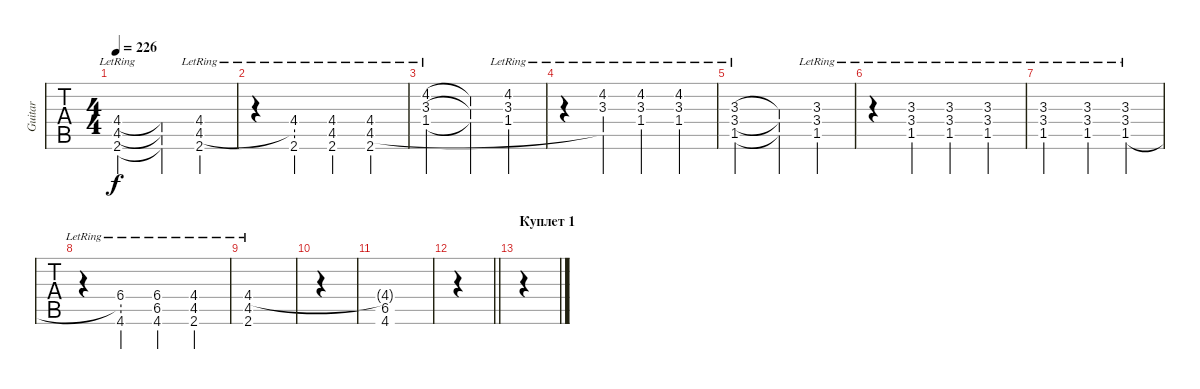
\track ("Guitar" "Guitar") {instrument distortionguitar}
\staff {tabs}
\tuning (E4 B3 G3 D3 A2 E2) {hide}
\ts (4 4)
\tempo 226
\clef g2
\ks c
(4.4{lr} 4.5{lr} 2.6{lr}).2{dy f} (4.4{t} 4.5{t} 2.6{t}).4 (4.4{lr} 4.5{lr} 2.6{lr}).4 |
r.4 (4.4{lr} 4.5{t} 2.6{lr}).4 (4.4{lr} 4.5{lr} 2.6{lr}).4 (4.4{lr} 4.5{lr} 2.6{lr}).4 |
(4.2{lr} 3.3{lr} 1.4{lr}).2 (4.2{t} 3.3{t} 1.4{t}).4 (4.2{lr} 3.3{lr} 1.4{lr}).4 |
r.4 (4.2{lr} 3.3{lr} 4.5{t}).4 (4.2{lr} 3.3{lr} 1.4{lr}).4 (4.2{lr} 3.3{lr} 1.4{lr}).4 |
(3.3{lr} 3.4{lr} 1.5{lr}).2 (3.3{t} 3.4{t} 1.5{t}).4 (3.3{lr} 3.4{lr} 1.5{lr}).4 |
r.4 (3.3{lr} 3.4{lr} 1.5{lr}).4 (3.3{lr} 3.4{lr} 1.5{lr}).4 (3.3{lr} 3.4{lr} 1.5{lr}).4 |
(3.3{lr} 3.4{lr} 1.5{lr}).2 (3.3{lr} 3.4{lr} 1.5{lr}).4 (3.3{lr} 3.4{lr} 1.5{lr}).4 |
r.4 (6.4{lr} 1.5{t} 4.6{lr}).4 (6.4{lr} 6.5{lr} 4.6{lr}).4 (4.4{lr} 4.5{lr} 2.6{lr}).4 |
(4.4{lr} 4.5{lr} 2.6{lr}).1 |
|
(4.4{t} 6.5 4.6).1 |
\barLineRight lightlight
|
\section ("" "Куплет 1")
